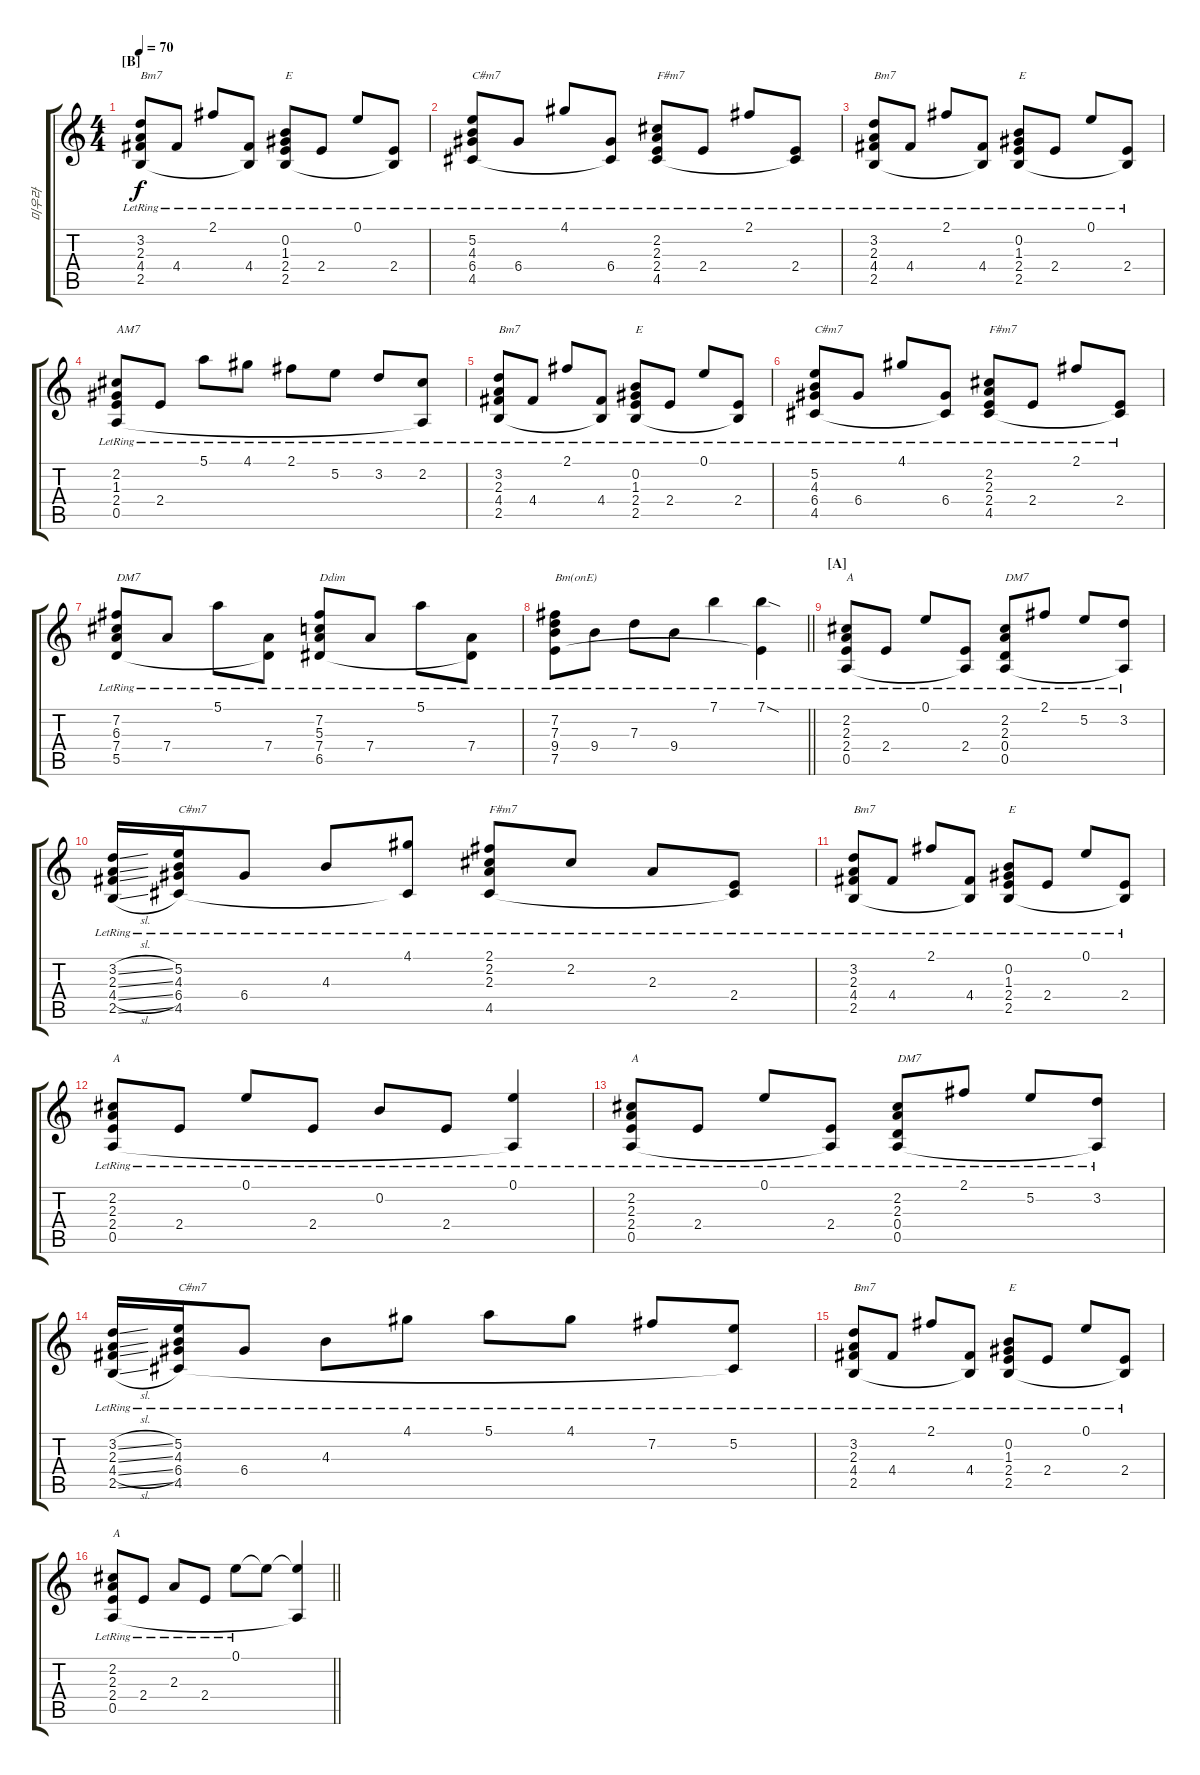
\track ("미우라" "미우라") {instrument acousticguitarsteel}
\staff {score tabs}
\tuning (E4 B3 G3 D3 A2 E2) {hide}
\ts (4 4)
\section ("" "[B]")
\tempo 70
\clef g2
\ks c
(3.2{lr} 2.3{lr} 4.4{lr} 2.5{lr}).8{txt "Bm7" dy f} 4.4{lr}.8 2.1{lr}.8 (4.4{lr} 2.5{t}).8 (0.2{lr} 1.3{lr} 2.4{lr} 2.5{lr}).8{txt "E"} 2.4{lr}.8 0.1{lr}.8 (2.4{lr} 2.5{t}).8 |
(5.2{lr} 4.3{lr} 6.4{lr} 4.5{lr}).8{txt "C#m7"} 6.4{lr}.8 4.1{lr}.8 (6.4{lr} 4.5{t}).8 (2.2{lr} 2.3{lr} 2.4{lr} 4.5{lr}).8{txt "F#m7"} 2.4{lr}.8 2.1{lr}.8 (2.4{lr} 4.5{t}).8 |
(3.2{lr} 2.3{lr} 4.4{lr} 2.5{lr}).8{txt "Bm7"} 4.4{lr}.8 2.1{lr}.8 (4.4{lr} 2.5{t}).8 (0.2{lr} 1.3{lr} 2.4{lr} 2.5{lr}).8{txt "E"} 2.4{lr}.8 0.1{lr}.8 (2.4{lr} 2.5{t}).8 |
(2.2{lr} 1.3{lr} 2.4{lr} 0.5{lr}).8{txt "AM7"} 2.4{lr}.8 5.1{lr}.8 4.1{lr}.8 2.1{lr}.8 5.2{lr}.8 3.2{lr}.8 (2.2{lr} 0.5{t}).8 |
(3.2{lr} 2.3{lr} 4.4{lr} 2.5{lr}).8{txt "Bm7"} 4.4{lr}.8 2.1{lr}.8 (4.4{lr} 2.5{t}).8 (0.2{lr} 1.3{lr} 2.4{lr} 2.5{lr}).8{txt "E"} 2.4{lr}.8 0.1{lr}.8 (2.4{lr} 2.5{t}).8 |
(5.2{lr} 4.3{lr} 6.4{lr} 4.5{lr}).8{txt "C#m7"} 6.4{lr}.8 4.1{lr}.8 (6.4{lr} 4.5{t}).8 (2.2{lr} 2.3{lr} 2.4{lr} 4.5{lr}).8{txt "F#m7"} 2.4{lr}.8 2.1{lr}.8 (2.4{lr} 4.5{t}).8 |
(7.2{lr} 6.3{lr} 7.4{lr} 5.5{lr}).8{txt "DM7"} 7.4{lr}.8 5.1{lr}.8 (7.4{lr} 5.5{t}).8 (7.2{lr} 5.3{lr} 7.4{lr} 6.5{lr}).8{txt "Ddim"} 7.4{lr}.8 5.1{lr}.8 (7.4{lr} 6.5{t}).8 |
\barLineRight lightlight
(7.2{lr} 7.3{lr} 9.4{lr} 7.5{lr}).8{txt "Bm(onE)"} 9.4{lr}.8 7.3{lr}.8 9.4{lr}.8 7.1{lr}.4 (7.1{sod lr} 7.5{t}).4 |
\section ("" "[A]")
(2.2{lr} 2.3{lr} 2.4{lr} 0.5{lr}).8{txt "A"} 2.4{lr}.8 0.1{lr}.8 (2.4{lr} 0.5{t}).8 (2.2{lr} 2.3{lr} 0.4{lr} 0.5{lr}).8{txt "DM7"} 2.1{lr}.8 5.2{lr}.8 (3.2{lr} 0.5{t}).8 |
(3.2{sl lr} 2.3{sl lr} 4.4{sl lr} 2.5{sl lr}).16 (5.2{lr} 4.3{lr} 6.4{lr} 4.5{lr}).16{txt "C#m7"} 6.4{lr}.8 4.3{lr}.8 (4.1{lr} 4.5{t}).8 (2.1{lr} 2.2{lr} 2.3{lr} 4.5{lr}).8{txt "F#m7"} 2.2{lr}.8 2.3{lr}.8 (2.4{lr} 4.5{t}).8 |
(3.2{lr} 2.3{lr} 4.4{lr} 2.5{lr}).8{txt "Bm7"} 4.4{lr}.8 2.1{lr}.8 (4.4{lr} 2.5{t}).8 (0.2{lr} 1.3{lr} 2.4{lr} 2.5{lr}).8{txt "E"} 2.4{lr}.8 0.1{lr}.8 (2.4{lr} 2.5{t}).8 |
(2.2{lr} 2.3{lr} 2.4{lr} 0.5{lr}).8{txt "A"} 2.4{lr}.8 0.1{lr}.8 2.4{lr}.8 0.2{lr}.8 2.4{lr}.8 (0.1{lr} 0.5{t}).4 |
(2.2{lr} 2.3{lr} 2.4{lr} 0.5{lr}).8{txt "A"} 2.4{lr}.8 0.1{lr}.8 (2.4{lr} 0.5{t}).8 (2.2{lr} 2.3{lr} 0.4{lr} 0.5{lr}).8{txt "DM7"} 2.1{lr}.8 5.2{lr}.8 (3.2{lr} 0.5{t}).8 |
(3.2{sl lr} 2.3{sl lr} 4.4{sl lr} 2.5{sl lr}).16 (5.2{lr} 4.3{lr} 6.4{lr} 4.5{lr}).16{txt "C#m7"} 6.4{lr}.8 4.3{lr}.8 4.1{lr}.8 5.1{lr}.8 4.1{lr}.8 7.2{lr}.8 (5.2{lr} 4.5{t}).8 |
(3.2{lr} 2.3{lr} 4.4{lr} 2.5{lr}).8{txt "Bm7"} 4.4{lr}.8 2.1{lr}.8 (4.4{lr} 2.5{t}).8 (0.2{lr} 1.3{lr} 2.4{lr} 2.5{lr}).8{txt "E"} 2.4{lr}.8 0.1{lr}.8 (2.4{lr} 2.5{t}).8 |
\barLineRight lightlight
(2.2{lr} 2.3{lr} 2.4{lr} 0.5{lr}).8{txt "A"} 2.4{lr}.8 2.3{lr}.8 2.4{lr}.8 0.1{lr}.8 0.1{t}.8 (0.1{t} 0.5{t}).4
